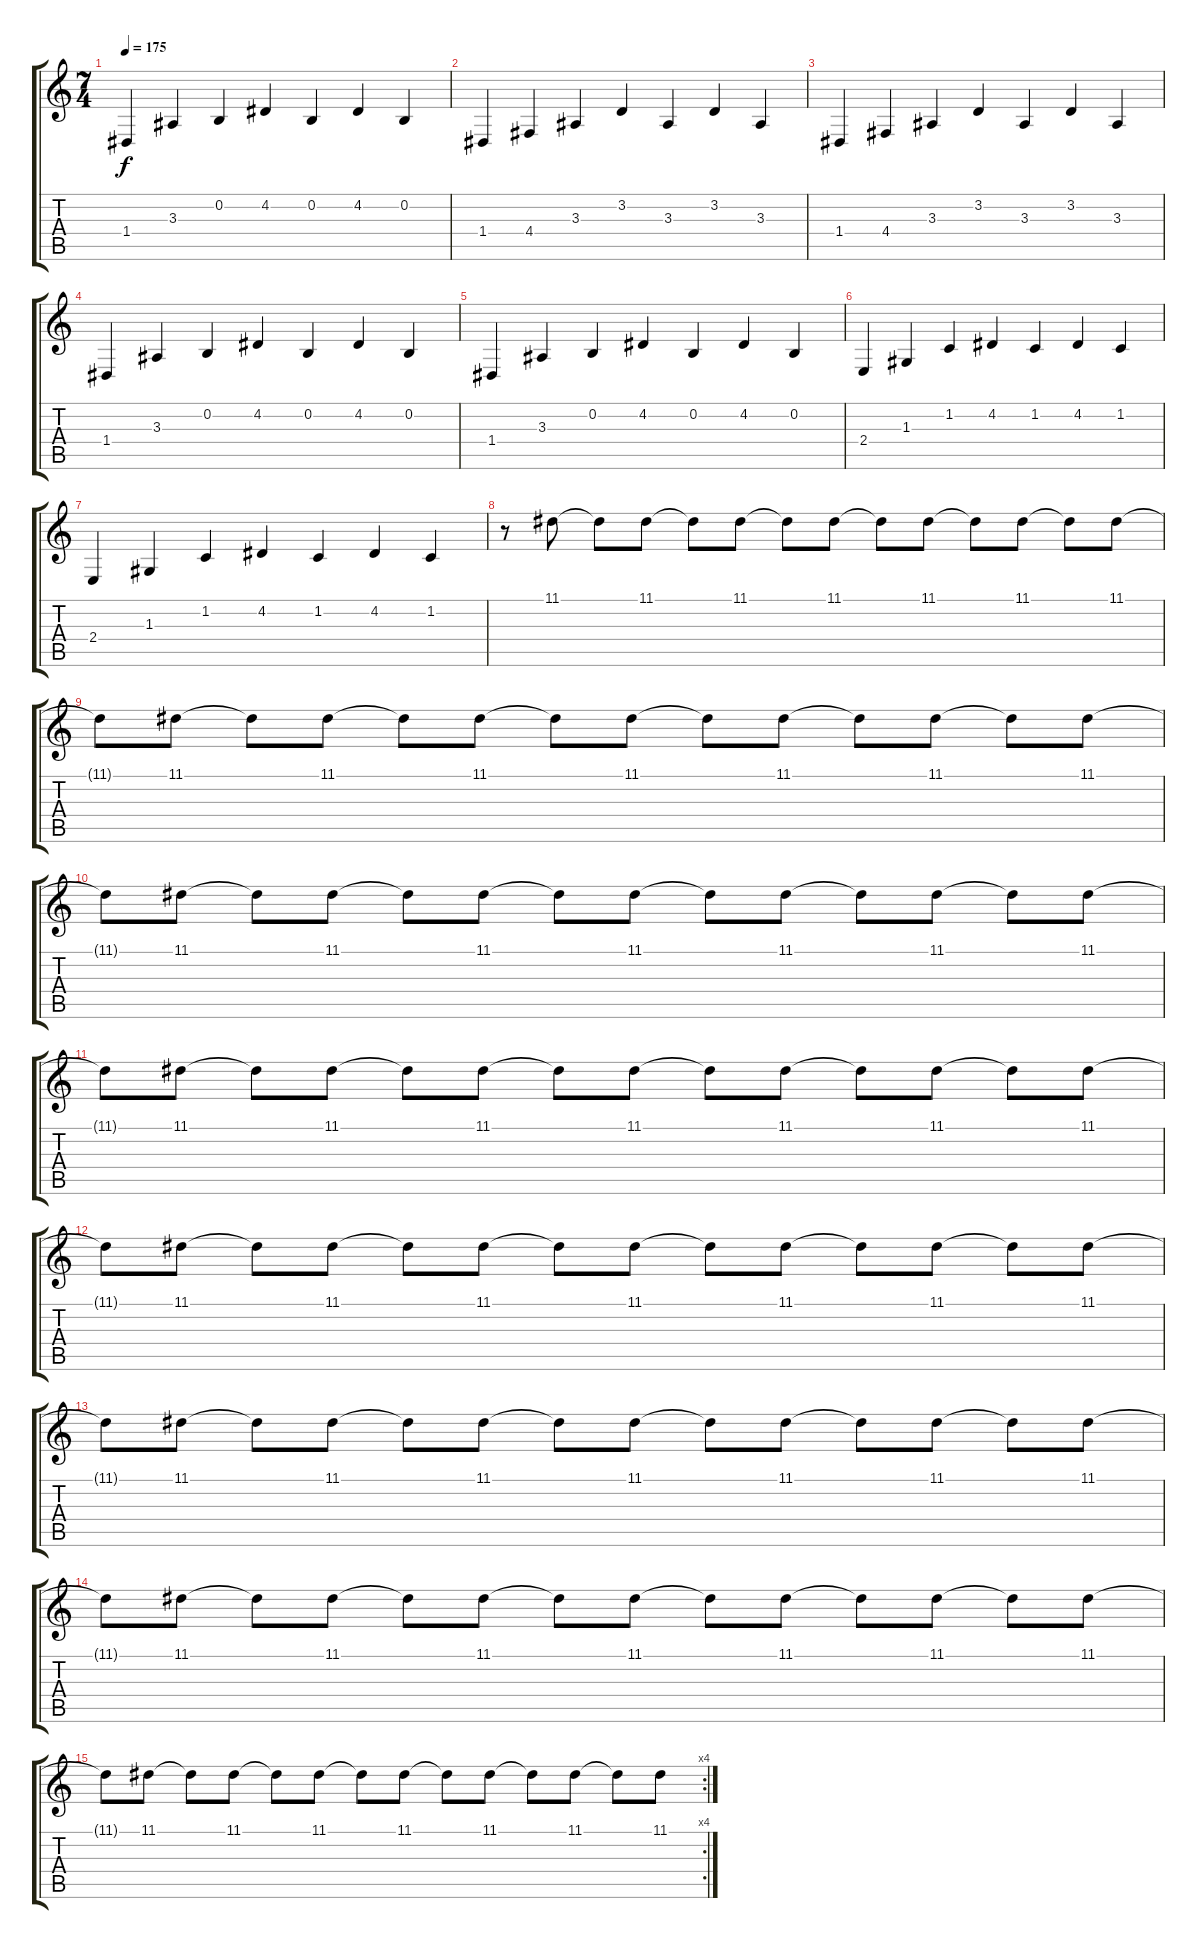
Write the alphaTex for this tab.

\track "" {instrument orchestralharp}
\staff {score tabs}
\tuning (E4 B3 G3 D3 A2 E2) {hide}
\ts (7 4)
\tempo 175
\clef g2
\ks c
1.4.4{dy f} 3.3.4 0.2.4 4.2.4 0.2.4 4.2.4 0.2.4 |
1.4.4 4.4.4 3.3.4 3.2.4 3.3.4 3.2.4 3.3.4 |
1.4.4 4.4.4 3.3.4 3.2.4 3.3.4 3.2.4 3.3.4 |
1.4.4 3.3.4 0.2.4 4.2.4 0.2.4 4.2.4 0.2.4 |
1.4.4 3.3.4 0.2.4 4.2.4 0.2.4 4.2.4 0.2.4 |
2.4.4 1.3.4 1.2.4 4.2.4 1.2.4 4.2.4 1.2.4 |
2.4.4 1.3.4 1.2.4 4.2.4 1.2.4 4.2.4 1.2.4 |
r.8{volume 14 instrument acousticgrandpiano} 11.1.8 11.1{t}.8 11.1.8 11.1{t}.8 11.1.8 11.1{t}.8 11.1.8 11.1{t}.8 11.1.8 11.1{t}.8 11.1.8 11.1{t}.8 11.1.8 |
11.1{t}.8 11.1.8 11.1{t}.8 11.1.8 11.1{t}.8 11.1.8 11.1{t}.8 11.1.8 11.1{t}.8 11.1.8 11.1{t}.8 11.1.8 11.1{t}.8 11.1.8 |
11.1{t}.8 11.1.8 11.1{t}.8 11.1.8 11.1{t}.8 11.1.8 11.1{t}.8 11.1.8 11.1{t}.8 11.1.8 11.1{t}.8 11.1.8 11.1{t}.8 11.1.8 |
11.1{t}.8 11.1.8 11.1{t}.8 11.1.8 11.1{t}.8 11.1.8 11.1{t}.8 11.1.8 11.1{t}.8 11.1.8 11.1{t}.8 11.1.8 11.1{t}.8 11.1.8 |
11.1{t}.8 11.1.8 11.1{t}.8 11.1.8 11.1{t}.8 11.1.8 11.1{t}.8 11.1.8 11.1{t}.8 11.1.8 11.1{t}.8 11.1.8 11.1{t}.8 11.1.8 |
11.1{t}.8 11.1.8 11.1{t}.8 11.1.8 11.1{t}.8 11.1.8 11.1{t}.8 11.1.8 11.1{t}.8 11.1.8 11.1{t}.8 11.1.8 11.1{t}.8 11.1.8 |
11.1{t}.8 11.1.8 11.1{t}.8 11.1.8 11.1{t}.8 11.1.8 11.1{t}.8 11.1.8 11.1{t}.8 11.1.8 11.1{t}.8 11.1.8 11.1{t}.8 11.1.8 |
\rc 4
11.1{t}.8 11.1.8 11.1{t}.8 11.1.8 11.1{t}.8 11.1.8 11.1{t}.8 11.1.8 11.1{t}.8 11.1.8 11.1{t}.8 11.1.8 11.1{t}.8 11.1.8
